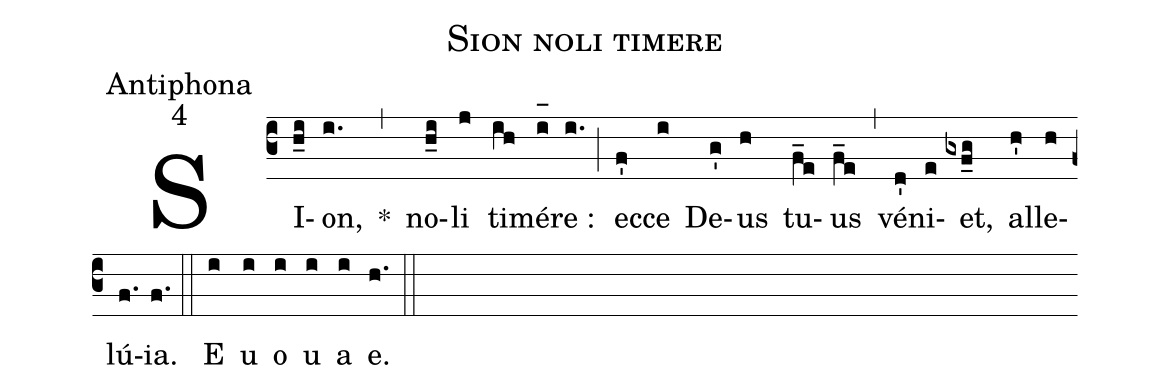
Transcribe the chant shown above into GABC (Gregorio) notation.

name:Sion noli timere;
office-part:Antiphona;
mode:4;
%%
(c3) SI(h_i)on,(i.) *(,) no(h_i)li(j) ti(ih)mé(i_[oh:h])re :(i.) (;) ec(f')ce(i) De(g')us(h) tu(f_e)us(f_e) (,) vé(d')ni(e)et,(gxf_g) al(h')le(h)lú(f.){ia}.(f.) (::) <eu>E(i) u(i) o(i) u(i) a(i) e.</eu>(h.) (::)
